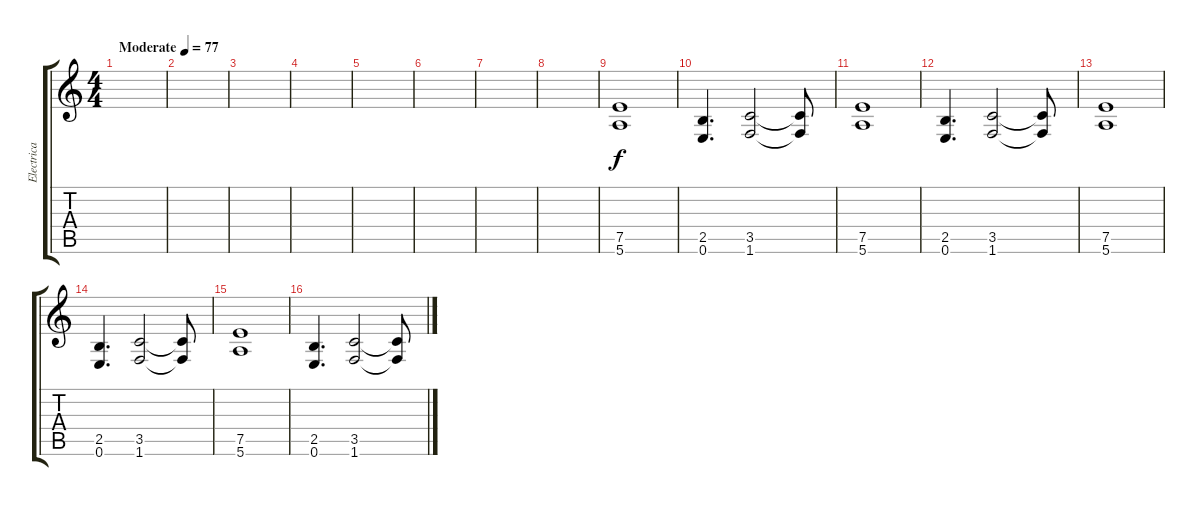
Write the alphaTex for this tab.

\track ("Electrica 2" "Electrica ") {instrument overdrivenguitar}
\staff {score tabs}
\tuning (E4 B3 G3 D3 A2 E2) {hide}
\ts (4 4)
\tempo (77 "Moderate")
\clef g2
\ks c
|
|
|
|
|
|
|
|
(7.5 5.6).1 |
(2.5 0.6).4{d} (3.5 1.6).2 (3.5{t} 1.6{t}).8 |
(7.5 5.6).1 |
(2.5 0.6).4{d} (3.5 1.6).2 (3.5{t} 1.6{t}).8 |
(7.5 5.6).1 |
(2.5 0.6).4{d} (3.5 1.6).2 (3.5{t} 1.6{t}).8 |
(7.5 5.6).1 |
(2.5 0.6).4{d} (3.5 1.6).2 (3.5{t} 1.6{t}).8
